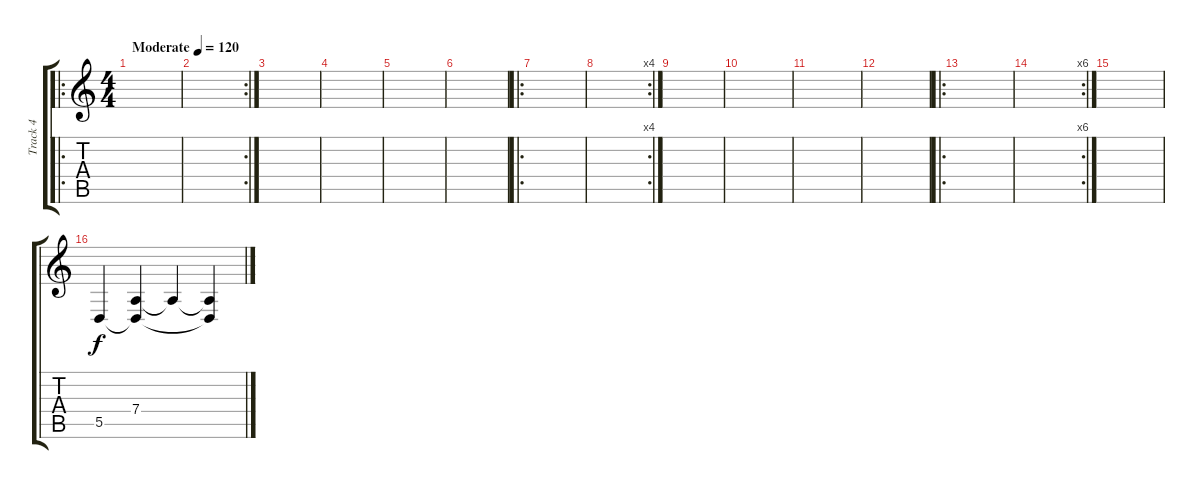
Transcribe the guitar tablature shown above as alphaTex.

\track ("Track 4" "Track 4") {instrument choiraahs}
\staff {score tabs}
\tuning (E4 B3 G3 D3 A2 E2) {hide}
\ro
\ts (4 4)
\tempo (120 "Moderate")
\clef g2
\ks c
|
\rc 2
|
|
|
|
|
\ro
|
\rc 4
|
|
|
|
|
\ro
|
\rc 6
|
|
5.5.4 (7.4 5.5{t}).4 7.4{t}.4 (7.4{t} 5.5{t}).4
